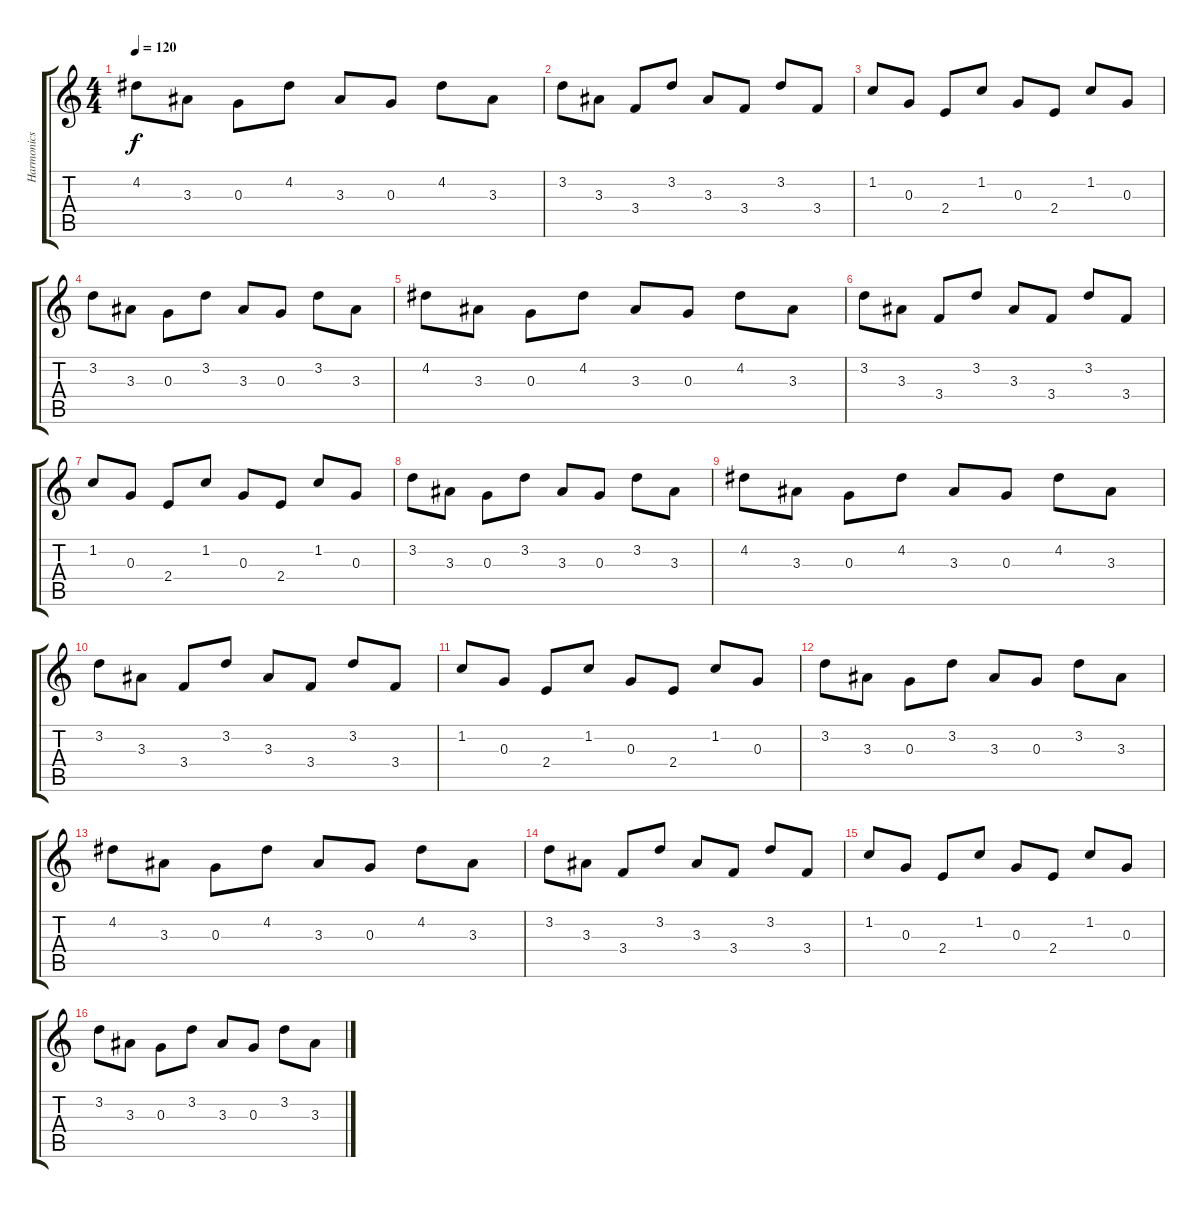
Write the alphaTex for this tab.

\track ("Harmonics guitar" "Harmonics ") {instrument guitarharmonics}
\staff {score tabs}
\tuning (E4 B3 G3 D3 A2 E2) {hide}
\ts (4 4)
\tempo 120
\clef g2
\ks c
4.2.8{dy f} 3.3.8 0.3.8 4.2.8 3.3.8 0.3.8 4.2.8 3.3.8 |
3.2.8 3.3.8 3.4.8 3.2.8 3.3.8 3.4.8 3.2.8 3.4.8 |
1.2.8 0.3.8 2.4.8 1.2.8 0.3.8 2.4.8 1.2.8 0.3.8 |
3.2.8 3.3.8 0.3.8 3.2.8 3.3.8 0.3.8 3.2.8 3.3.8 |
4.2.8 3.3.8 0.3.8 4.2.8 3.3.8 0.3.8 4.2.8 3.3.8 |
3.2.8 3.3.8 3.4.8 3.2.8 3.3.8 3.4.8 3.2.8 3.4.8 |
1.2.8 0.3.8 2.4.8 1.2.8 0.3.8 2.4.8 1.2.8 0.3.8 |
3.2.8 3.3.8 0.3.8 3.2.8 3.3.8 0.3.8 3.2.8 3.3.8 |
4.2.8 3.3.8 0.3.8 4.2.8 3.3.8 0.3.8 4.2.8 3.3.8 |
3.2.8 3.3.8 3.4.8 3.2.8 3.3.8 3.4.8 3.2.8 3.4.8 |
1.2.8 0.3.8 2.4.8 1.2.8 0.3.8 2.4.8 1.2.8 0.3.8 |
3.2.8 3.3.8 0.3.8 3.2.8 3.3.8 0.3.8 3.2.8 3.3.8 |
4.2.8 3.3.8 0.3.8 4.2.8 3.3.8 0.3.8 4.2.8 3.3.8 |
3.2.8 3.3.8 3.4.8 3.2.8 3.3.8 3.4.8 3.2.8 3.4.8 |
1.2.8 0.3.8 2.4.8 1.2.8 0.3.8 2.4.8 1.2.8 0.3.8 |
3.2.8 3.3.8 0.3.8 3.2.8 3.3.8 0.3.8 3.2.8 3.3.8
